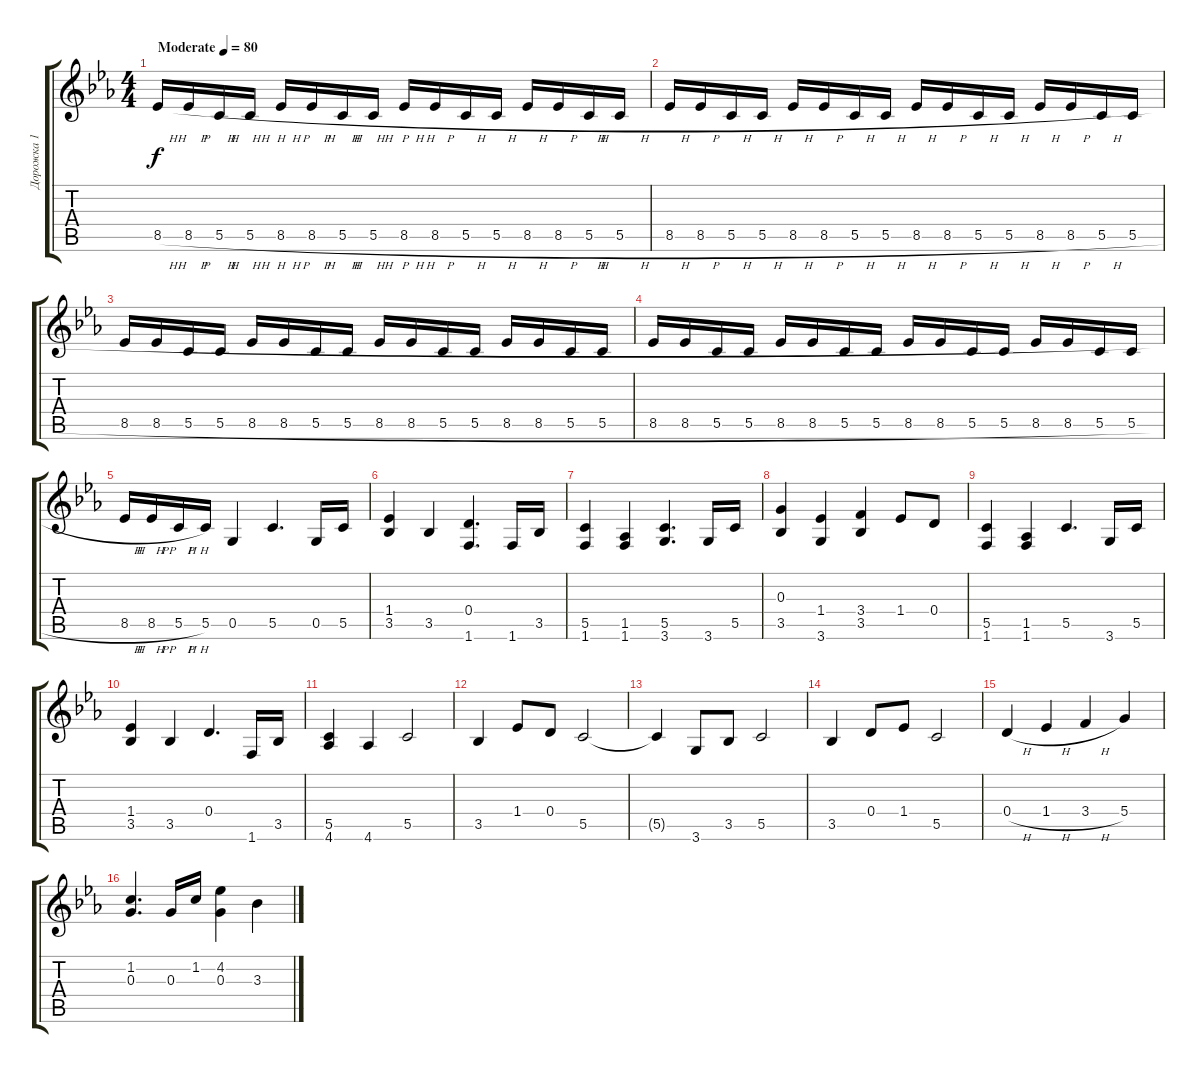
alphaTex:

\track ("Дорожка 1" "Дорожка 1") {instrument acousticguitarsteel}
\staff {score tabs}
\tuning (E4 B3 G3 D3 G2 E2) {hide}
\ts (4 4)
\tempo (80 "Moderate")
\clef g2
\ks eb
8.5{h}.16{dy f instrument acousticguitarsteel} 8.5{h}.16 5.5{h}.16 5.5{h}.16 8.5{h}.16 8.5{h}.16 5.5{h}.16 5.5{h}.16 8.5{h}.16 8.5{h}.16 5.5{h}.16 5.5{h}.16 8.5{h}.16 8.5{h}.16 5.5{h}.16 5.5{h}.16 |
8.5{h}.16 8.5{h}.16 5.5{h}.16 5.5{h}.16 8.5{h}.16 8.5{h}.16 5.5{h}.16 5.5{h}.16 8.5{h}.16 8.5{h}.16 5.5{h}.16 5.5{h}.16 8.5{h}.16 8.5{h}.16 5.5{h}.16 5.5{h}.16 |
8.5{h}.16 8.5{h}.16 5.5{h}.16 5.5{h}.16 8.5{h}.16 8.5{h}.16 5.5{h}.16 5.5{h}.16 8.5{h}.16 8.5{h}.16 5.5{h}.16 5.5{h}.16 8.5{h}.16 8.5{h}.16 5.5{h}.16 5.5{h}.16 |
8.5{h}.16 8.5{h}.16 5.5{h}.16 5.5{h}.16 8.5{h}.16 8.5{h}.16 5.5{h}.16 5.5{h}.16 8.5{h}.16 8.5{h}.16 5.5{h}.16 5.5{h}.16 8.5{h}.16 8.5{h}.16 5.5{h}.16 5.5{h}.16 |
8.5{h}.16 8.5{h}.16 5.5{h}.16 5.5.16 0.5.4 5.5.4{d} 0.5.16 5.5.16 |
(1.4 3.5).4 3.5.4 (0.4 1.6).4{d} 1.6.16 3.5.16 |
(5.5 1.6).4 (1.5 1.6).4 (5.5 3.6).4{d} 3.6.16 5.5.16 |
(0.3 3.5).4 (1.4 3.6).4 (3.4 3.5).4 1.4.8 0.4.8 |
(5.5 1.6).4 (1.5 1.6).4 5.5.4{d} 3.6.16 5.5.16 |
(1.4 3.5).4 3.5.4 0.4.4{d} 1.6.16 3.5.16 |
(5.5 4.6).4 4.6.4 5.5.2 |
3.5.4 1.4.8 0.4.8 5.5.2 |
5.5{t}.4 3.6.8 3.5.8 5.5.2 |
3.5.4 0.4.8 1.4.8 5.5.2 |
0.4{h}.4 1.4{h}.4 3.4{h}.4 5.4.4 |
(1.2 0.3).4{d} 0.3.16 1.2.16 (4.2 0.3).4 3.3.4
